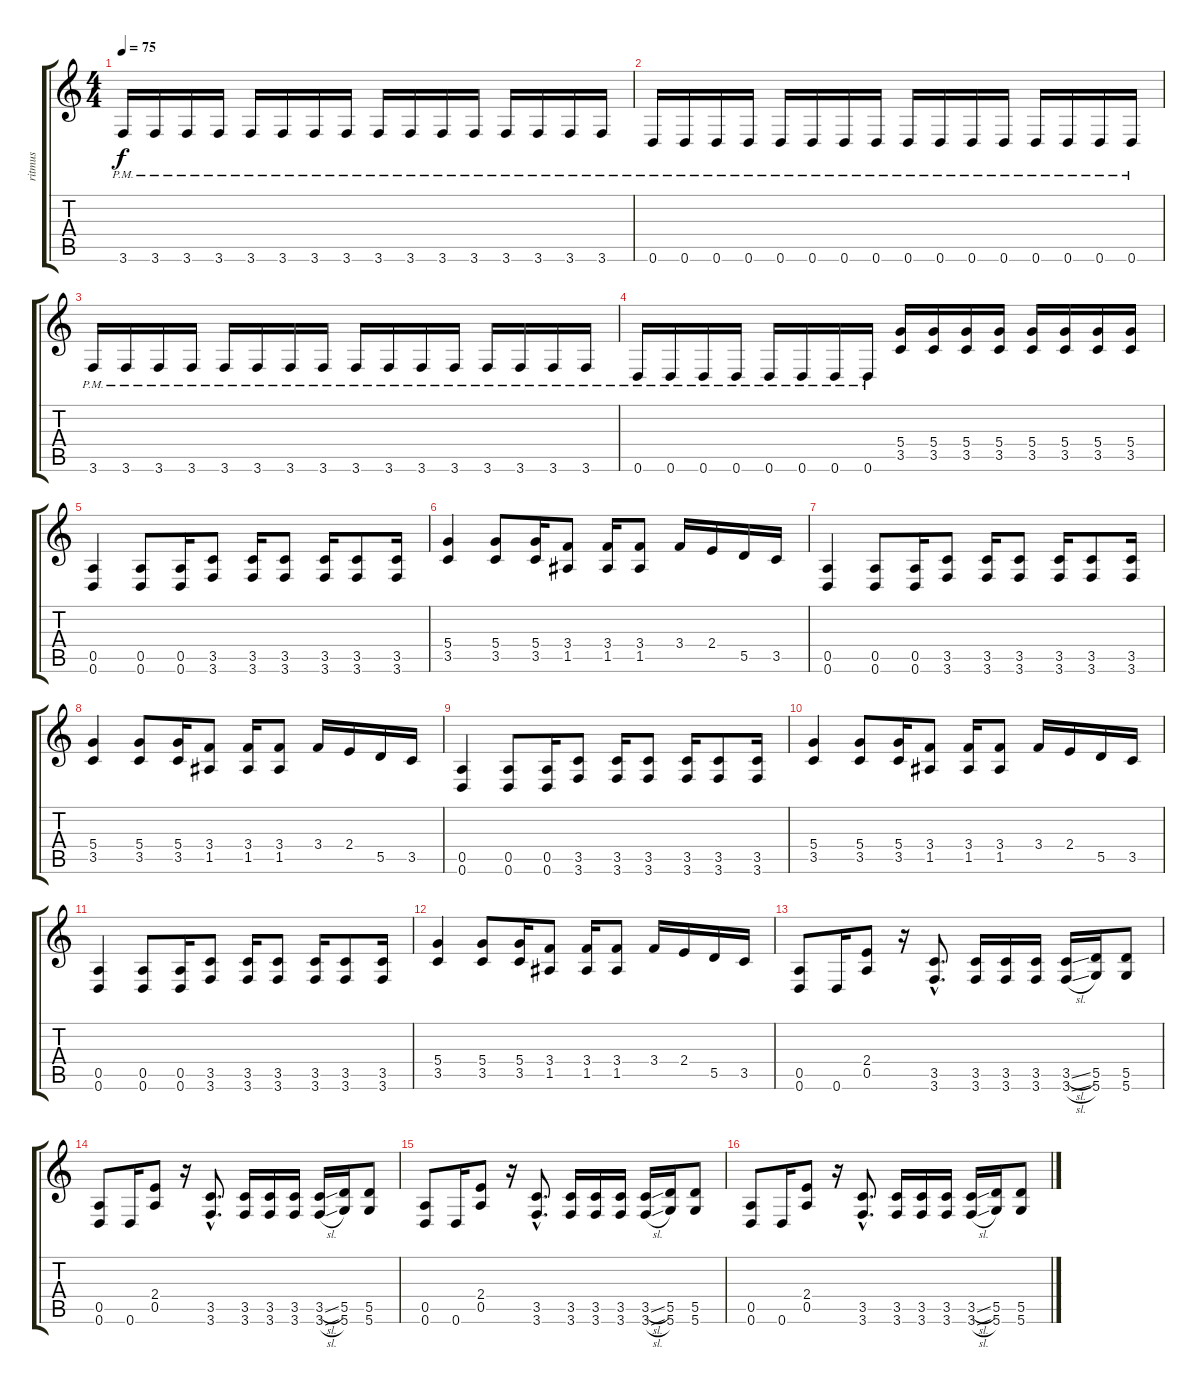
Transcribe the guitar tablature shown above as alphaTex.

\track ("ritmus" "ritmus") {instrument distortionguitar}
\staff {score tabs}
\tuning (E4 B3 G3 D3 A2 D2) {hide}
\ts (4 4)
\tempo 75
\clef g2
\ks c
3.6{pm}.16{dy f} 3.6{pm}.16 3.6{pm}.16 3.6{pm}.16 3.6{pm}.16 3.6{pm}.16 3.6{pm}.16 3.6{pm}.16 3.6{pm}.16 3.6{pm}.16 3.6{pm}.16 3.6{pm}.16 3.6{pm}.16 3.6{pm}.16 3.6{pm}.16 3.6{pm}.16 |
0.6{pm}.16 0.6{pm}.16 0.6{pm}.16 0.6{pm}.16 0.6{pm}.16 0.6{pm}.16 0.6{pm}.16 0.6{pm}.16 0.6{pm}.16 0.6{pm}.16 0.6{pm}.16 0.6{pm}.16 0.6{pm}.16 0.6{pm}.16 0.6{pm}.16 0.6{pm}.16 |
3.6{pm}.16 3.6{pm}.16 3.6{pm}.16 3.6{pm}.16 3.6{pm}.16 3.6{pm}.16 3.6{pm}.16 3.6{pm}.16 3.6{pm}.16 3.6{pm}.16 3.6{pm}.16 3.6{pm}.16 3.6{pm}.16 3.6{pm}.16 3.6{pm}.16 3.6{pm}.16 |
0.6{pm}.16 0.6{pm}.16 0.6{pm}.16 0.6{pm}.16 0.6{pm}.16 0.6{pm}.16 0.6{pm}.16 0.6{pm}.16 (5.4 3.5).16 (5.4 3.5).16 (5.4 3.5).16 (5.4 3.5).16 (5.4 3.5).16 (5.4 3.5).16 (5.4 3.5).16 (5.4 3.5).16 |
(0.5 0.6).4 (0.5 0.6).8 (0.5 0.6).16 (3.5 3.6).8 (3.5 3.6).16 (3.5 3.6).8 (3.5 3.6).16 (3.5 3.6).8 (3.5 3.6).16 |
(5.4 3.5).4 (5.4 3.5).8 (5.4 3.5).16 (3.4 1.5).8 (3.4 1.5).16 (3.4 1.5).8 3.4.16 2.4.16 5.5.16 3.5.16 |
(0.5 0.6).4 (0.5 0.6).8 (0.5 0.6).16 (3.5 3.6).8 (3.5 3.6).16 (3.5 3.6).8 (3.5 3.6).16 (3.5 3.6).8 (3.5 3.6).16 |
(5.4 3.5).4 (5.4 3.5).8 (5.4 3.5).16 (3.4 1.5).8 (3.4 1.5).16 (3.4 1.5).8 3.4.16 2.4.16 5.5.16 3.5.16 |
(0.5 0.6).4 (0.5 0.6).8 (0.5 0.6).16 (3.5 3.6).8 (3.5 3.6).16 (3.5 3.6).8 (3.5 3.6).16 (3.5 3.6).8 (3.5 3.6).16 |
(5.4 3.5).4 (5.4 3.5).8 (5.4 3.5).16 (3.4 1.5).8 (3.4 1.5).16 (3.4 1.5).8 3.4.16 2.4.16 5.5.16 3.5.16 |
(0.5 0.6).4 (0.5 0.6).8 (0.5 0.6).16 (3.5 3.6).8 (3.5 3.6).16 (3.5 3.6).8 (3.5 3.6).16 (3.5 3.6).8 (3.5 3.6).16 |
(5.4 3.5).4 (5.4 3.5).8 (5.4 3.5).16 (3.4 1.5).8 (3.4 1.5).16 (3.4 1.5).8 3.4.16 2.4.16 5.5.16 3.5.16 |
(0.5 0.6).8 0.6.16 (2.4 0.5).8 r.16 (3.5{hac} 3.6{hac}).8{d} (3.5 3.6).16 (3.5 3.6).16 (3.5 3.6).16 (3.5{sl} 3.6{sl}).16 (5.5 5.6).16 (5.5 5.6).8 |
(0.5 0.6).8 0.6.16 (2.4 0.5).8 r.16 (3.5{hac} 3.6{hac}).8{d} (3.5 3.6).16 (3.5 3.6).16 (3.5 3.6).16 (3.5{sl} 3.6{sl}).16 (5.5 5.6).16 (5.5 5.6).8 |
(0.5 0.6).8 0.6.16 (2.4 0.5).8 r.16 (3.5{hac} 3.6{hac}).8{d} (3.5 3.6).16 (3.5 3.6).16 (3.5 3.6).16 (3.5{sl} 3.6{sl}).16 (5.5 5.6).16 (5.5 5.6).8 |
(0.5 0.6).8 0.6.16 (2.4 0.5).8 r.16 (3.5{hac} 3.6{hac}).8{d} (3.5 3.6).16 (3.5 3.6).16 (3.5 3.6).16 (3.5{sl} 3.6{sl}).16 (5.5 5.6).16 (5.5 5.6).8
